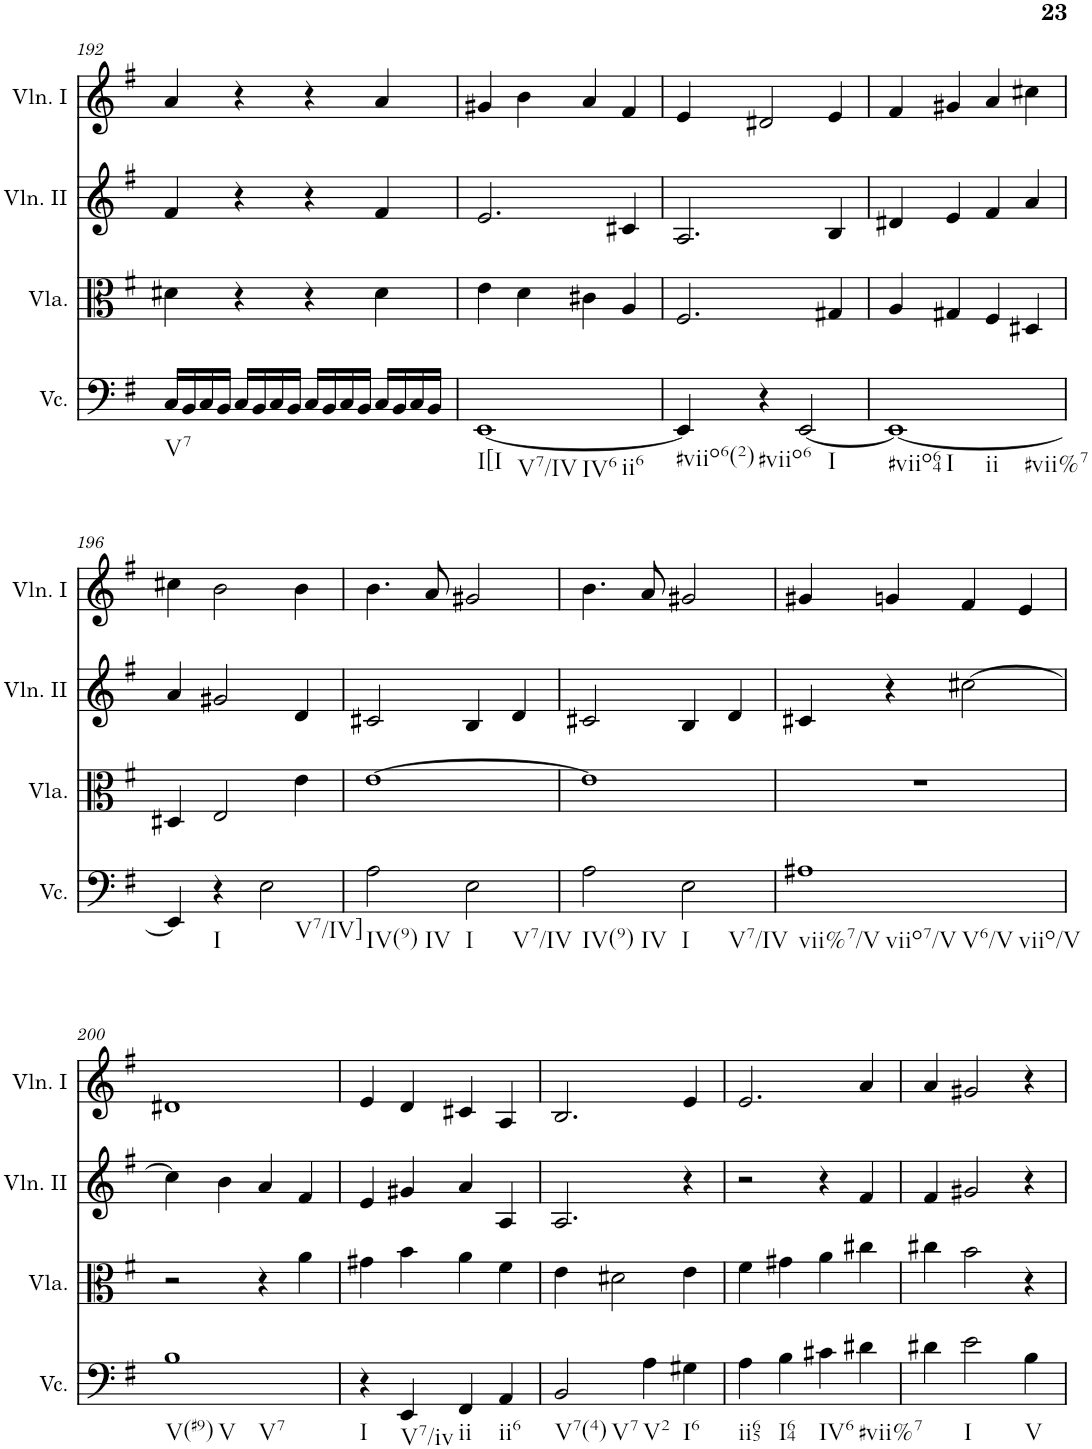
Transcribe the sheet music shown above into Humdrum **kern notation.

**kern	**kern	**kern	**kern
*part4	*part3	*part2	*part1
*staff4	*staff3	*staff2	*staff1
*I"Violoncello	*I"Viola	*I"Violino II	*I"Violino I
*I'Vc.	*I'Vla.	*I'Vln. II	*I'Vln. I
!!LO:PB:g=z
*clefF4	*clefC3	*clefG2	*clefG2
*k[f#]	*k[f#]	*k[f#]	*k[f#]
*M4/4	*M4/4	*M4/4	*M4/4
=192	=192	=192	=192
!LO:TX:b:t=V7	!	!	!
16C/LL	4d#X\	4f#/	4a/
16BB/	.	.	.
16C/	.	.	.
16BB/JJ	.	.	.
16C/LL	4r	4r	4r
16BB/	.	.	.
16C/	.	.	.
16BB/JJ	.	.	.
16C/LL	4r	4r	4r
16BB/	.	.	.
16C/	.	.	.
16BB/JJ	.	.	.
16C/LL	4d#\	4f#/	4a/
16BB/	.	.	.
16C/	.	.	.
16BB/JJ	.	.	.
=193	=193	=193	=193
!LO:TX:b:t=I[I	!	!	!
!LO:TX:b:t=V7/IV	!	!	!
!LO:TX:b:t=IV6	!	!	!
!LO:TX:b:t=ii6	!	!	!
[1EE	4e\	2.e/	4g#X/
.	4d\	.	4b\
.	4c#X\	.	4a/
.	4A/	4c#X/	4f#/
=194	=194	=194	=194
!LO:TX:b:t=#viio6(2)	!	!	!
4EE/]	2.F#/	2.A/	4e/
!LO:TX:b:t=#viio6	!	!	!
4r	.	.	2d#X/
!LO:TX:b:t=I	!	!	!
[2EE/	.	.	.
.	4G#X/	4B/	4e/
=195	=195	=195	=195
!LO:TX:b:t=#viio64	!	!	!
!LO:TX:b:t=I	!	!	!
!LO:TX:b:t=ii	!	!	!
!LO:TX:b:t=#vii%7	!	!	!
1EE_	4A/	4d#X/	4f#/
.	4G#X/	4e/	4g#X/
.	4F#/	4f#/	4a/
.	4D#X/	4a/	4cc#X\
!!LO:LB:g=z
=196	=196	=196	=196
4EE/]	4D#X/	4a/	4cc#X\
!LO:TX:b:t=I	!	!	!
4r	2E/	2g#X/	2b\
!LO:TX:b:t=V7/IV]	!	!	!
2E\	.	.	.
.	4e\	4d/	4b\
=197	=197	=197	=197
!LO:TX:b:t=IV(9)	!	!	!
!LO:TX:b:t=IV	!	!	!
2A\	[1e	2c#X/	4.b\
.	.	.	8a/
!LO:TX:b:t=I	!	!	!
!LO:TX:b:t=V7/IV	!	!	!
2E\	.	4B/	2g#X/
.	.	4d/	.
=198	=198	=198	=198
!LO:TX:b:t=IV(9)	!	!	!
!LO:TX:b:t=IV	!	!	!
2A\	1e]	2c#X/	4.b\
.	.	.	8a/
!LO:TX:b:t=I	!	!	!
!LO:TX:b:t=V7/IV	!	!	!
2E\	.	4B/	2g#X/
.	.	4d/	.
=199	=199	=199	=199
!LO:TX:b:t=vii%7/V	!	!	!
!LO:TX:b:t=viio7/V	!	!	!
!LO:TX:b:t=V6/V	!	!	!
!LO:TX:b:t=viio/V	!	!	!
1A#X	1r	4c#X/	4g#X/
.	.	4r	4gn/
.	.	[2cc#X\	4f#/
.	.	.	4e/
!!LO:LB:g=z
=200	=200	=200	=200
!LO:TX:b:t=V(#9)	!	!	!
!LO:TX:b:t=V	!	!	!
!LO:TX:b:t=V7	!	!	!
1B	2r	4cc#\]	1d#X
.	.	4b\	.
.	4r	4a/	.
.	4a\	4f#/	.
=201	=201	=201	=201
!LO:TX:b:t=I	!	!	!
4r	4g#X\	4e/	4e/
!LO:TX:b:t=V7/iv	!	!	!
4EE/	4b\	4g#X/	4d/
!LO:TX:b:t=ii	!	!	!
4FF#/	4a\	4a/	4c#X/
!LO:TX:b:t=ii6	!	!	!
4AA/	4f#\	4A/	4A/
=202	=202	=202	=202
!LO:TX:b:t=V7(4)	!	!	!
!LO:TX:b:t=V7	!	!	!
2BB/	4e\	2.A/	2.B/
.	2d#X\	.	.
!LO:TX:b:t=V2	!	!	!
4A\	.	.	.
!LO:TX:b:t=I6	!	!	!
4G#X\	4e\	4r	4e/
=203	=203	=203	=203
!LO:TX:b:t=ii65	!	!	!
4A\	4f#\	2r	2.e/
!LO:TX:b:t=I64	!	!	!
4B\	4g#X\	.	.
!LO:TX:b:t=IV6	!	!	!
4c#X\	4a\	4r	.
!LO:TX:b:t=#vii%7	!	!	!
4d#X\	4cc#X\	4f#/	4a/
=204	=204	=204	=204
4d#X\	4cc#X\	4f#/	4a/
!LO:TX:b:t=I	!	!	!
2e\	2b\	2g#X/	2g#X/
!LO:TX:b:t=V	!	!	!
4B\	4r	4r	4r
=	=	=	=
*-	*-	*-	*-
